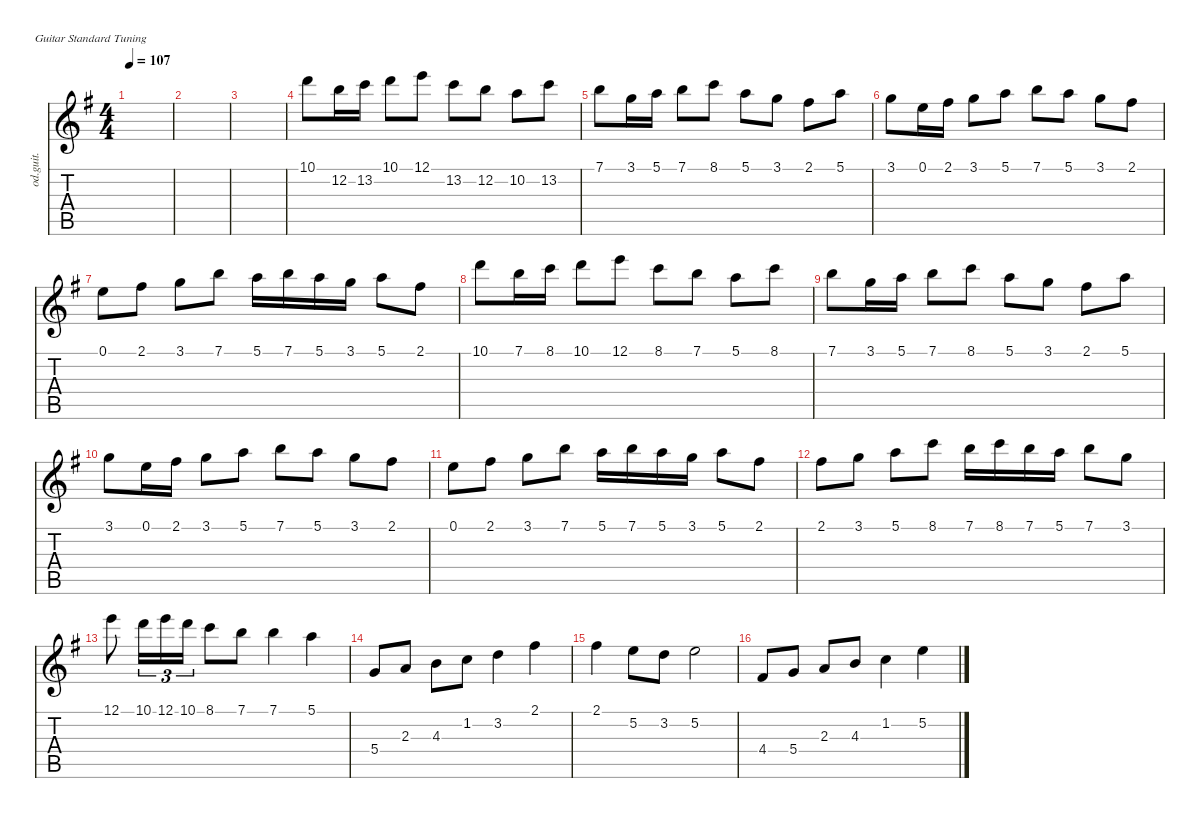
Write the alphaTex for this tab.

\defaultSystemsLayout 4
\hideDynamics
\bracketExtendMode nobrackets
\track ("Overdriven Guitar" "od.guit.") {instrument overdrivenguitar}
\staff {score tabs}
\tuning (E4 B3 G3 D3 A2 E2)
\ts (4 4)
\tempo 107
\clef g2
\ks g
|
|
|
10.1{acc forcenatural}.8{beam Down} 12.2{acc forcenatural}.16{beam Down} 13.2{acc forcenatural}.16{beam Down} 10.1{acc forcenatural}.8{beam Down} 12.1{acc forcenatural}.8{beam Down} 13.2{acc forcenatural}.8{beam Down} 12.2{acc forcenatural}.8{beam Down} 10.2{acc forcenatural}.8{beam Down} 13.2{acc forcenatural}.8{beam Down} |
7.1{acc forcenatural}.8{beam Down} 3.1{acc forcenatural}.16{beam Down} 5.1{acc forcenatural}.16{beam Down} 7.1{acc forcenatural}.8{beam Down} 8.1{acc forcenatural}.8{beam Down} 5.1{acc forcenatural}.8{beam Down} 3.1{acc forcenatural}.8{beam Down} 2.1{acc #}.8{beam Down} 5.1{acc forcenatural}.8{beam Down} |
3.1{acc forcenatural}.8{beam Down} 0.1{acc forcenatural}.16{beam Down} 2.1{acc #}.16{beam Down} 3.1{acc forcenatural}.8{beam Down} 5.1{acc forcenatural}.8{beam Down} 7.1{acc forcenatural}.8{beam Down} 5.1{acc forcenatural}.8{beam Down} 3.1{acc forcenatural}.8{beam Down} 2.1{acc #}.8{beam Down} |
0.1{acc forcenatural}.8{beam Down} 2.1{acc #}.8{beam Down} 3.1{acc forcenatural}.8{beam Down} 7.1{acc forcenatural}.8{beam Down} 5.1{acc forcenatural}.16{beam Down} 7.1{acc forcenatural}.16{beam Down} 5.1{acc forcenatural}.16{beam Down} 3.1{acc forcenatural}.16{beam Down} 5.1{acc forcenatural}.8{beam Down} 2.1{acc #}.8{beam Down} |
10.1{acc forcenatural}.8{beam Down} 7.1{acc forcenatural}.16{beam Down} 8.1{acc forcenatural}.16{beam Down} 10.1{acc forcenatural}.8{beam Down} 12.1{acc forcenatural}.8{beam Down} 8.1{acc forcenatural}.8{beam Down} 7.1{acc forcenatural}.8{beam Down} 5.1{acc forcenatural}.8{beam Down} 8.1{acc forcenatural}.8{beam Down} |
7.1{acc forcenatural}.8{beam Down} 3.1{acc forcenatural}.16{beam Down} 5.1{acc forcenatural}.16{beam Down} 7.1{acc forcenatural}.8{beam Down} 8.1{acc forcenatural}.8{beam Down} 5.1{acc forcenatural}.8{beam Down} 3.1{acc forcenatural}.8{beam Down} 2.1{acc #}.8{beam Down} 5.1{acc forcenatural}.8{beam Down} |
3.1{acc forcenatural}.8{beam Down} 0.1{acc forcenatural}.16{beam Down} 2.1{acc #}.16{beam Down} 3.1{acc forcenatural}.8{beam Down} 5.1{acc forcenatural}.8{beam Down} 7.1{acc forcenatural}.8{beam Down} 5.1{acc forcenatural}.8{beam Down} 3.1{acc forcenatural}.8{beam Down} 2.1{acc #}.8{beam Down} |
0.1{acc forcenatural}.8{beam Down} 2.1{acc #}.8{beam Down} 3.1{acc forcenatural}.8{beam Down} 7.1{acc forcenatural}.8{beam Down} 5.1{acc forcenatural}.16{beam Down} 7.1{acc forcenatural}.16{beam Down} 5.1{acc forcenatural}.16{beam Down} 3.1{acc forcenatural}.16{beam Down} 5.1{acc forcenatural}.8{beam Down} 2.1{acc #}.8{beam Down} |
2.1{acc #}.8{beam Down} 3.1{acc forcenatural}.8{beam Down} 5.1{acc forcenatural}.8{beam Down} 8.1{acc forcenatural}.8{beam Down} 7.1{acc forcenatural}.16{beam Down} 8.1{acc forcenatural}.16{beam Down} 7.1{acc forcenatural}.16{beam Down} 5.1{acc forcenatural}.16{beam Down} 7.1{acc forcenatural}.8{beam Down} 3.1{acc forcenatural}.8{beam Down} |
12.1{acc forcenatural}.8{beam Down} 10.1{acc forcenatural}.16{tu (3 2) beam Down} 12.1{acc forcenatural}.16{tu (3 2) beam Down} 10.1{acc forcenatural}.16{tu (3 2) beam Down} 8.1{acc forcenatural}.8{beam Down} 7.1{acc forcenatural}.8{beam Down} 7.1{acc forcenatural}.4{beam Down} 5.1{acc forcenatural}.4{beam Down} |
5.4{acc forcenatural}.8{beam Up} 2.3{acc forcenatural}.8{beam Up} 4.3{acc forcenatural}.8{beam Down} 1.2{acc forcenatural}.8{beam Down} 3.2{acc forcenatural}.4{beam Down} 2.1{acc #}.4{beam Down} |
2.1{acc #}.4{beam Down} 5.2{acc forcenatural}.8{beam Down} 3.2{acc forcenatural}.8{beam Down} 5.2{acc forcenatural}.2{beam Down} |
4.4{acc #}.8{beam Up} 5.4{acc forcenatural}.8{beam Up} 2.3{acc forcenatural}.8{beam Up} 4.3{acc forcenatural}.8{beam Up} 1.2{acc forcenatural}.4{beam Down} 5.2{acc forcenatural}.4{beam Down}
